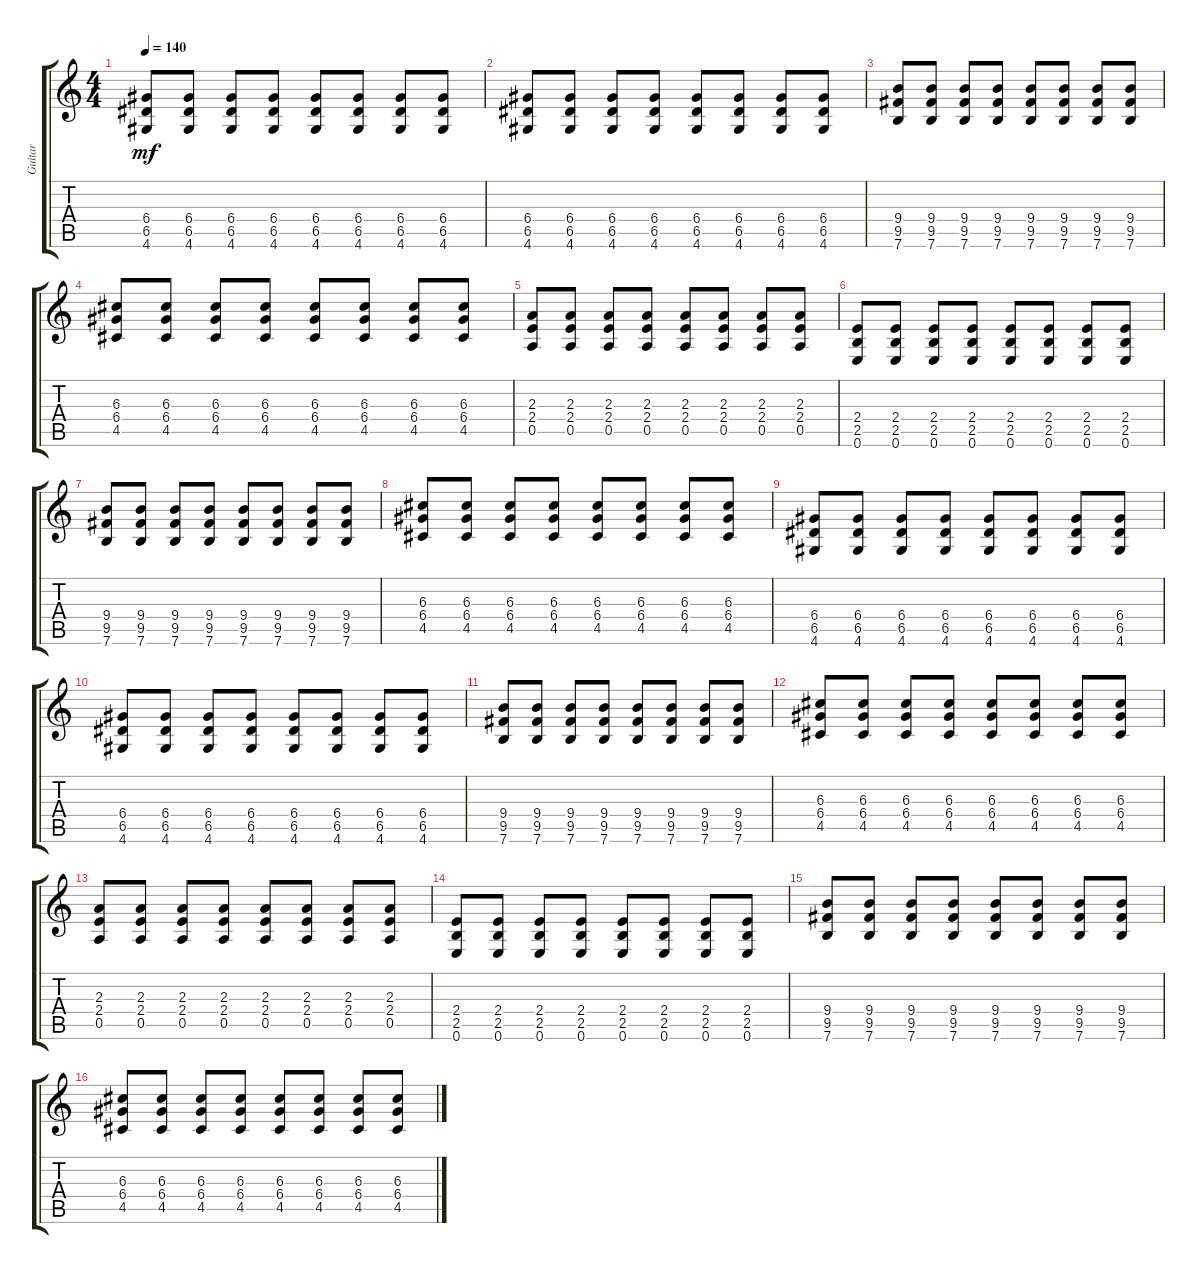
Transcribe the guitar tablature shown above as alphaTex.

\track ("Guitar" "Guitar") {instrument distortionguitar}
\staff {score tabs}
\tuning (E4 B3 G3 D3 A2 E2) {hide}
\ts (4 4)
\tempo 140
\clef g2
\ks c
(6.4 6.5 4.6).8{dy mf} (6.4 6.5 4.6).8 (6.4 6.5 4.6).8 (6.4 6.5 4.6).8 (6.4 6.5 4.6).8 (6.4 6.5 4.6).8 (6.4 6.5 4.6).8 (6.4 6.5 4.6).8 |
(6.4 6.5 4.6).8 (6.4 6.5 4.6).8 (6.4 6.5 4.6).8 (6.4 6.5 4.6).8 (6.4 6.5 4.6).8 (6.4 6.5 4.6).8 (6.4 6.5 4.6).8 (6.4 6.5 4.6).8 |
(9.4 9.5 7.6).8 (9.4 9.5 7.6).8 (9.4 9.5 7.6).8 (9.4 9.5 7.6).8 (9.4 9.5 7.6).8 (9.4 9.5 7.6).8 (9.4 9.5 7.6).8 (9.4 9.5 7.6).8 |
(6.3 6.4 4.5).8 (6.3 6.4 4.5).8 (6.3 6.4 4.5).8 (6.3 6.4 4.5).8 (6.3 6.4 4.5).8 (6.3 6.4 4.5).8 (6.3 6.4 4.5).8 (6.3 6.4 4.5).8 |
(2.3 2.4 0.5).8 (2.3 2.4 0.5).8 (2.3 2.4 0.5).8 (2.3 2.4 0.5).8 (2.3 2.4 0.5).8 (2.3 2.4 0.5).8 (2.3 2.4 0.5).8 (2.3 2.4 0.5).8 |
(2.4 2.5 0.6).8 (2.4 2.5 0.6).8 (2.4 2.5 0.6).8 (2.4 2.5 0.6).8 (2.4 2.5 0.6).8 (2.4 2.5 0.6).8 (2.4 2.5 0.6).8 (2.4 2.5 0.6).8 |
(9.4 9.5 7.6).8 (9.4 9.5 7.6).8 (9.4 9.5 7.6).8 (9.4 9.5 7.6).8 (9.4 9.5 7.6).8 (9.4 9.5 7.6).8 (9.4 9.5 7.6).8 (9.4 9.5 7.6).8 |
(6.3 6.4 4.5).8 (6.3 6.4 4.5).8 (6.3 6.4 4.5).8 (6.3 6.4 4.5).8 (6.3 6.4 4.5).8 (6.3 6.4 4.5).8 (6.3 6.4 4.5).8 (6.3 6.4 4.5).8 |
(6.4 6.5 4.6).8 (6.4 6.5 4.6).8 (6.4 6.5 4.6).8 (6.4 6.5 4.6).8 (6.4 6.5 4.6).8 (6.4 6.5 4.6).8 (6.4 6.5 4.6).8 (6.4 6.5 4.6).8 |
(6.4 6.5 4.6).8 (6.4 6.5 4.6).8 (6.4 6.5 4.6).8 (6.4 6.5 4.6).8 (6.4 6.5 4.6).8 (6.4 6.5 4.6).8 (6.4 6.5 4.6).8 (6.4 6.5 4.6).8 |
(9.4 9.5 7.6).8 (9.4 9.5 7.6).8 (9.4 9.5 7.6).8 (9.4 9.5 7.6).8 (9.4 9.5 7.6).8 (9.4 9.5 7.6).8 (9.4 9.5 7.6).8 (9.4 9.5 7.6).8 |
(6.3 6.4 4.5).8 (6.3 6.4 4.5).8 (6.3 6.4 4.5).8 (6.3 6.4 4.5).8 (6.3 6.4 4.5).8 (6.3 6.4 4.5).8 (6.3 6.4 4.5).8 (6.3 6.4 4.5).8 |
(2.3 2.4 0.5).8 (2.3 2.4 0.5).8 (2.3 2.4 0.5).8 (2.3 2.4 0.5).8 (2.3 2.4 0.5).8 (2.3 2.4 0.5).8 (2.3 2.4 0.5).8 (2.3 2.4 0.5).8 |
(2.4 2.5 0.6).8 (2.4 2.5 0.6).8 (2.4 2.5 0.6).8 (2.4 2.5 0.6).8 (2.4 2.5 0.6).8 (2.4 2.5 0.6).8 (2.4 2.5 0.6).8 (2.4 2.5 0.6).8 |
(9.4 9.5 7.6).8 (9.4 9.5 7.6).8 (9.4 9.5 7.6).8 (9.4 9.5 7.6).8 (9.4 9.5 7.6).8 (9.4 9.5 7.6).8 (9.4 9.5 7.6).8 (9.4 9.5 7.6).8 |
(6.3 6.4 4.5).8 (6.3 6.4 4.5).8 (6.3 6.4 4.5).8 (6.3 6.4 4.5).8 (6.3 6.4 4.5).8 (6.3 6.4 4.5).8 (6.3 6.4 4.5).8 (6.3 6.4 4.5).8
